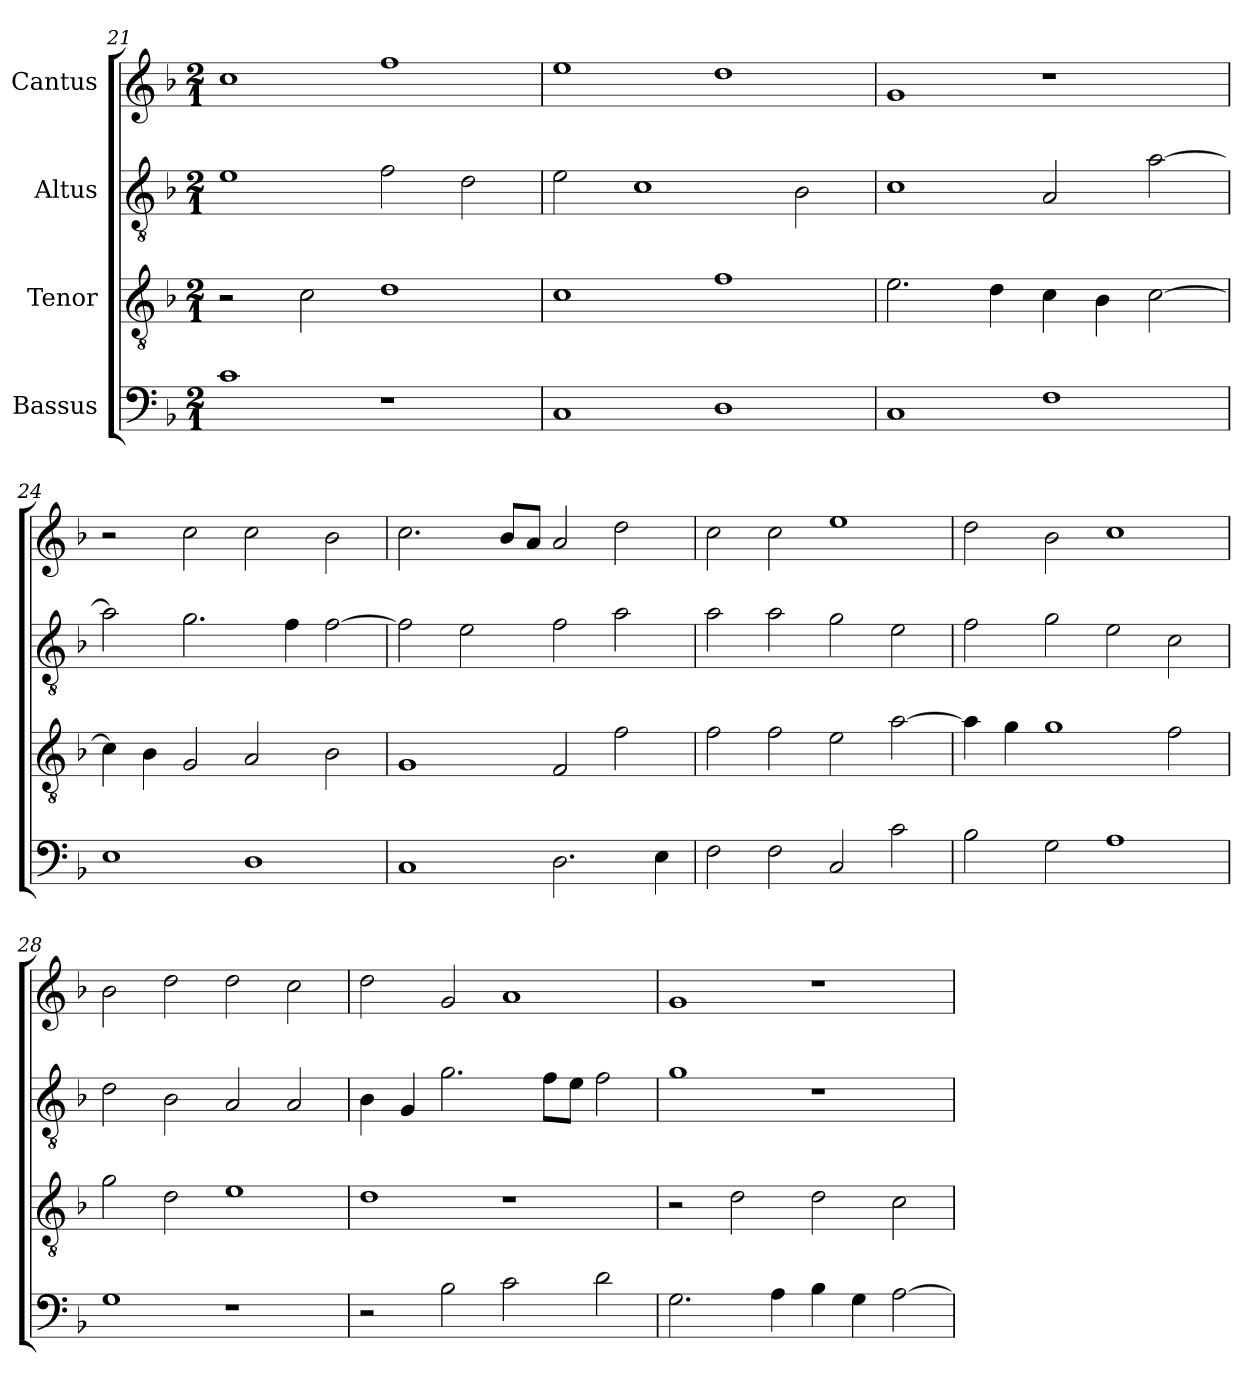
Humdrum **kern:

**kern	**kern	**kern	**kern
*part4	*part3	*part2	*part1
*staff4	*staff3	*staff2	*staff1
*I"Bassus	*I"Tenor	*I"Altus	*I"Cantus
!!LO:LB:g=z
*clefF4	*clefGv2	*clefGv2	*clefG2
*	*ITrd7c12	*ITrd7c12	*
*k[b-]	*k[b-]	*k[b-]	*k[b-]
*F:	*F:	*F:	*F:
*M2/1	*M2/1	*M2/1	*M2/1
=21	=21	=21	=21
1ci	2r	1Ei	1cci
.	2Ci\	.	.
1r	1Di	2Fi\	1ffi
.	.	2Di\	.
=22	=22	=22	=22
1Ci	1Ci	2Ei\	1eei
.	.	1Ci	.
1Di	1Fi	.	1ddi
.	.	2BB-i\	.
=23	=23	=23	=23
1Ci	2.Ei\	1Ci	1gi
.	4Di\	.	.
1Fi	4Ci\	2AAi/	1r
.	4BB-i\	.	.
.	[>2Ci\	[>2Ai\	.
=24	=24	=24	=24
1Ei	4Ci\]	2Ai\]	2r
.	4BB-i\	.	.
.	2GGi/	2.Gi\	2cci\
1Di	2AAi/	.	2cci\
.	.	4Fi\	.
.	2BB-i\	[>2Fi\	2b-i\
=25	=25	=25	=25
1Ci	1GGi	2Fi\]	2.cci\
.	.	2Ei\	.
.	.	.	8b-i/L
.	.	.	8ai/J
2.Di\	2FFi/	2Fi\	2ai/
.	2Fi\	2Ai\	2ddi\
4Ei\	.	.	.
!!LO:PB:g=z
=26	=26	=26	=26
2Fi\	2Fi\	2Ai\	2cci\
2Fi\	2Fi\	2Ai\	2cci\
2Ci/	2Ei\	2Gi\	1eei
2ci\	[>2Ai\	2Ei\	.
=27	=27	=27	=27
2B-i\	4Ai\]	2Fi\	2ddi\
.	4Gi\	.	.
2Gi\	1Gi	2Gi\	2b-i\
1Ai	.	2Ei\	1cci
.	2Fi\	2Ci\	.
=28	=28	=28	=28
1Gi	2Gi\	2Di\	2b-i\
.	2Di\	2BB-i\	2ddi\
1r	1Ei	2AAi/	2ddi\
.	.	2AAi/	2cci\
=29	=29	=29	=29
2r	1Di	4BB-i\	2ddi\
.	.	4GGi/	.
2B-i\	.	2.Gi\	2gi/
2ci\	1r	.	1ai
.	.	8Fi\L	.
.	.	8Ei\J	.
2di\	.	2Fi\	.
=30	=30	=30	=30
2.Gi\	2r	1Gi	1gi
.	2Di\	.	.
4Ai\	.	.	.
4B-i\	2Di\	1r	1r
4Gi\	.	.	.
[>2Ai\	2Ci\	.	.
=	=	=	=
*-	*-	*-	*-
